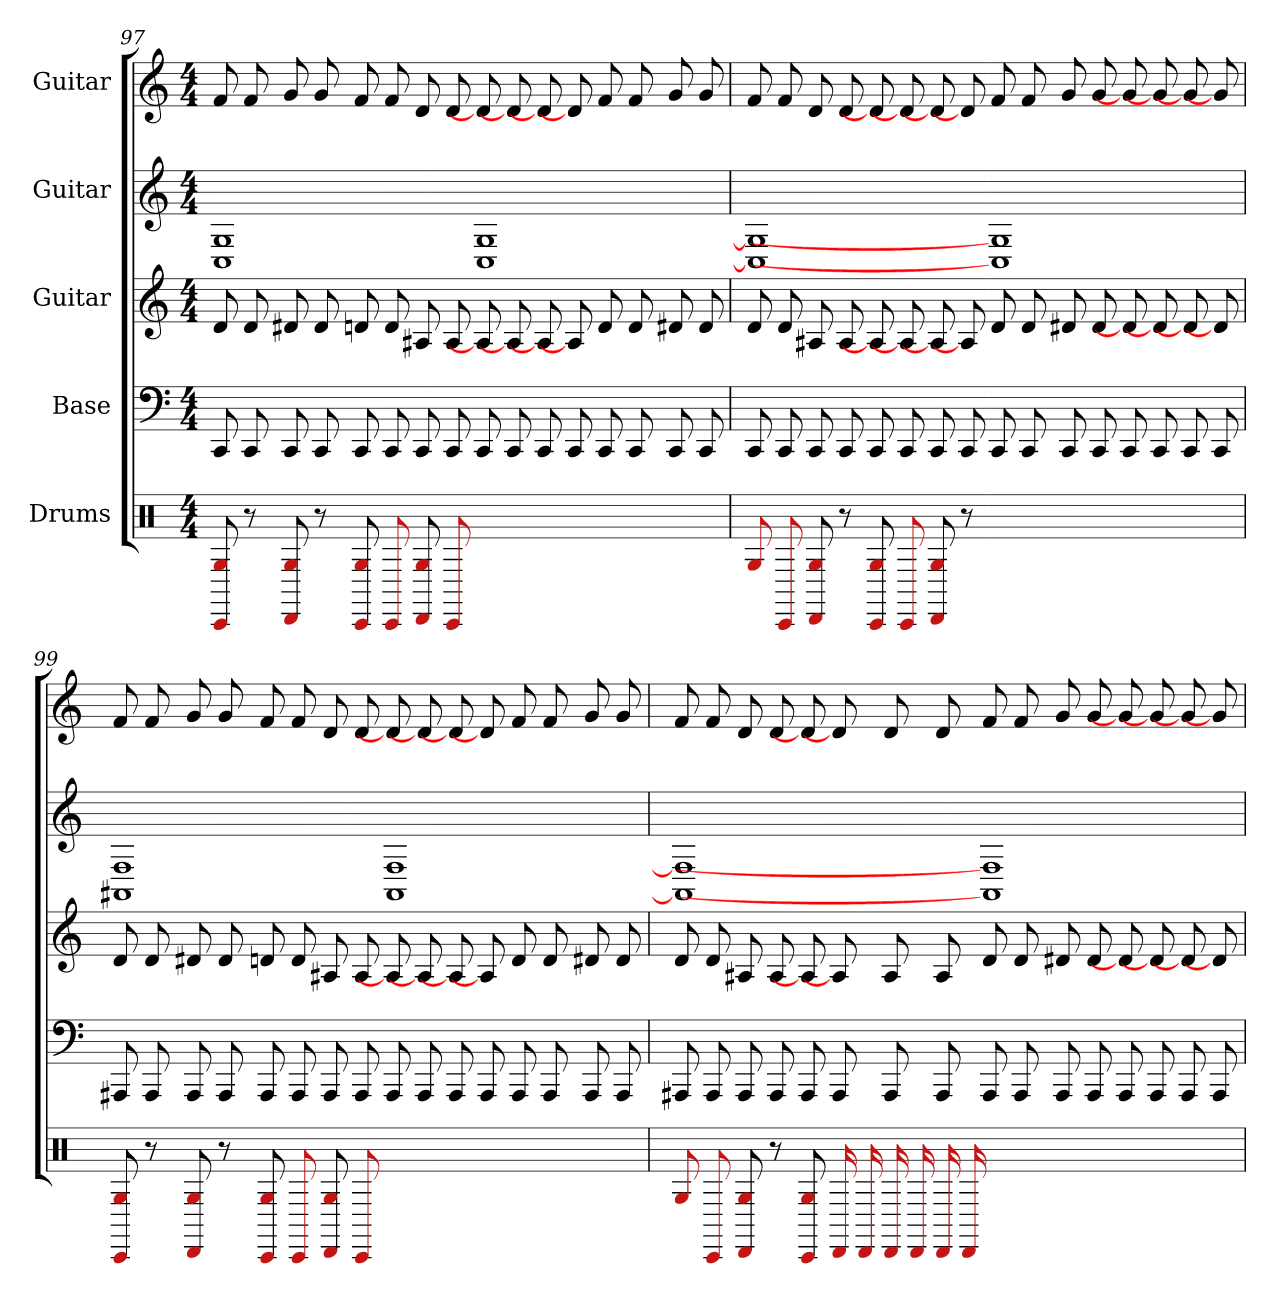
**kern	**kern	**kern	**kern	**kern
*part5	*part4	*part3	*part2	*part1
*staff5	*staff4	*staff3	*staff2	*staff1
*I"Drums	*I"Base	*I"Guitar	*I"Guitar	*I"Guitar
*clefX	*	*	*	*
*k[]	*k[]	*k[]	*k[]	*k[]
*M4/4	*M4/4	*M4/4	*M4/4	*M4/4
=97	=97	=97	=97	=97
8G 8CC	8CC	8d	1G 1C	8f
8r	8CC	8d	.	8f
8G 8DD	8CC	8d#	.	8g
8r	8CC	8d#	.	8g
8G 8CC	8CC	8d	.	8f
8CC	8CC	8d	.	8f
8G 8DD	8CC	8A#	.	8d
8CC	8CC	8A#	.	8d
1ryy	8CC	8A#]	1G 1C	8d]
.	8CC	8A#]	.	8d]
.	8CC	8A#]	.	8d]
.	8CC	8A#]	.	8d]
.	8CC	8d	.	8f
.	8CC	8d	.	8f
.	8CC	8d#	.	8g
.	8CC	8d#	.	8g
=98	=98	=98	=98	=98
8G	8CC	8d	1G] 1C]	8f
8CC	8CC	8d	.	8f
8G 8DD	8CC	8A#	.	8d
8r	8CC	8A#	.	8d
8G 8CC	8CC	8A#]	.	8d]
8CC	8CC	8A#]	.	8d]
8G 8DD	8CC	8A#]	.	8d]
8r	8CC	8A#]	.	8d]
1ryy	8CC	8d	1G] 1C]	8f
.	8CC	8d	.	8f
.	8CC	8d#	.	8g
.	8CC	8d#	.	8g
.	8CC	8d#]	.	8g]
.	8CC	8d#]	.	8g]
.	8CC	8d#]	.	8g]
.	8CC	8d#]	.	8g]
=99	=99	=99	=99	=99
8G 8CC	8AAA#	8d	1F 1AA#	8f
8r	8AAA#	8d	.	8f
8G 8DD	8AAA#	8d#	.	8g
8r	8AAA#	8d#	.	8g
8G 8CC	8AAA#	8d	.	8f
8CC	8AAA#	8d	.	8f
8G 8DD	8AAA#	8A#	.	8d
8CC	8AAA#	8A#	.	8d
1ryy	8AAA#	8A#]	1F 1AA#	8d]
.	8AAA#	8A#]	.	8d]
.	8AAA#	8A#]	.	8d]
.	8AAA#	8A#]	.	8d]
.	8AAA#	8d	.	8f
.	8AAA#	8d	.	8f
.	8AAA#	8d#	.	8g
.	8AAA#	8d#	.	8g
=100	=100	=100	=100	=100
8G	8AAA#	8d	1F] 1AA#]	8f
8CC	8AAA#	8d	.	8f
8G 8DD	8AAA#	8A#	.	8d
8r	8AAA#	8A#	.	8d
8G 8CC	8AAA#	8A#]	.	8d]
16DD	8AAA#	8A#]	.	8d]
16DD	.	.	.	.
16DD	8AAA#	8A#	.	8d
16DD	.	.	.	.
16DD	8AAA#	8A#	.	8d
16DD	.	.	.	.
1ryy	8AAA#	8d	1F] 1AA#]	8f
.	8AAA#	8d	.	8f
.	8AAA#	8d#	.	8g
.	8AAA#	8d#	.	8g
.	8AAA#	8d#]	.	8g]
.	8AAA#	8d#]	.	8g]
.	8AAA#	8d#]	.	8g]
.	8AAA#	8d#]	.	8g]
=	=	=	=	=
*-	*-	*-	*-	*-
